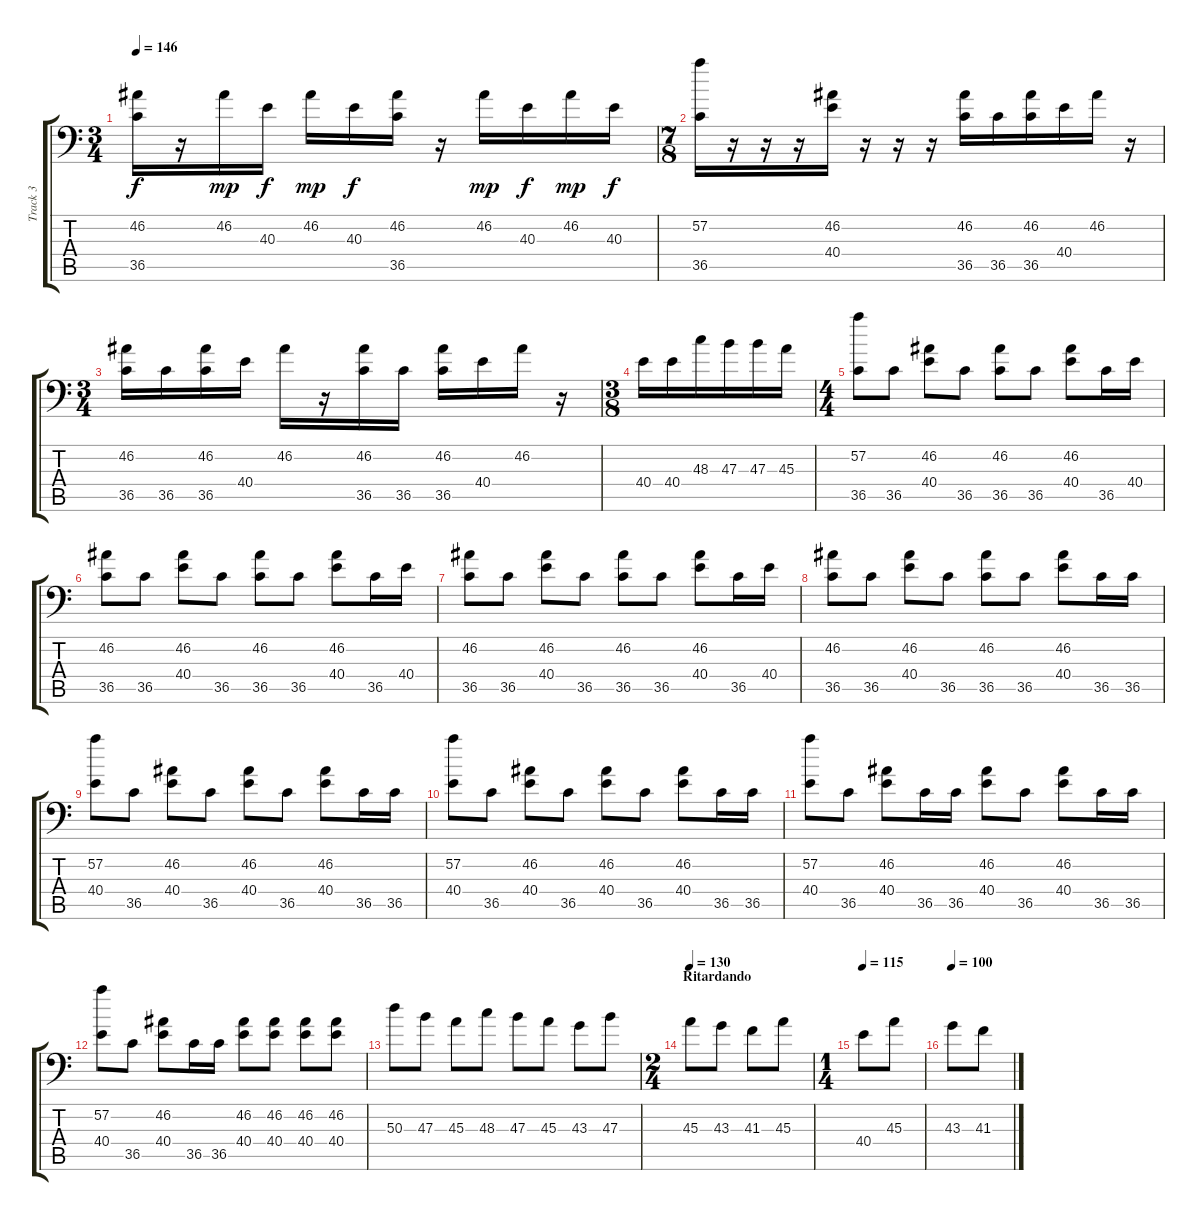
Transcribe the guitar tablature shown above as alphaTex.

\track ("Track 3" "Track 3") {instrument acousticgrandpiano}
\staff {score tabs}
\tuning (C-1 C-1 C-1 C-1 C-1 C-1) {hide}
\ts (3 4)
\tempo 146
\clef f4
\ks c
(46.2 36.5).16{dy f} r.16 46.2.16{dy mp} 40.3.16{dy f} 46.2.16{dy mp} 40.3.16{dy f} (46.2 36.5).16 r.16 46.2.16{dy mp} 40.3.16{dy f} 46.2.16{dy mp} 40.3.16{dy f} |
\ts (7 8)
(57.2 36.5).16 r.16 r.16 r.16 (46.2 40.4).16 r.16 r.16 r.16 (46.2 36.5).16 36.5.16 (46.2 36.5).16 40.4.16 46.2.16 r.16 |
\ts (3 4)
(46.2 36.5).16 36.5.16 (46.2 36.5).16 40.4.16 46.2.16 r.16 (46.2 36.5).16 36.5.16 (46.2 36.5).16 40.4.16 46.2.16 r.16 |
\ts (3 8)
40.4.16 40.4.16 48.3.16 47.3.16 47.3.16 45.3.16 |
\ts (4 4)
(57.2 36.5).8 36.5.8 (46.2 40.4).8 36.5.8 (46.2 36.5).8 36.5.8 (46.2 40.4).8 36.5.16 40.4.16 |
(46.2 36.5).8 36.5.8 (46.2 40.4).8 36.5.8 (46.2 36.5).8 36.5.8 (46.2 40.4).8 36.5.16 40.4.16 |
(46.2 36.5).8 36.5.8 (46.2 40.4).8 36.5.8 (46.2 36.5).8 36.5.8 (46.2 40.4).8 36.5.16 40.4.16 |
(46.2 36.5).8 36.5.8 (46.2 40.4).8 36.5.8 (46.2 36.5).8 36.5.8 (46.2 40.4).8 36.5.16 36.5.16 |
(57.2 40.4).8 36.5.8 (46.2 40.4).8 36.5.8 (46.2 40.4).8 36.5.8 (46.2 40.4).8 36.5.16 36.5.16 |
(57.2 40.4).8 36.5.8 (46.2 40.4).8 36.5.8 (46.2 40.4).8 36.5.8 (46.2 40.4).8 36.5.16 36.5.16 |
(57.2 40.4).8 36.5.8 (46.2 40.4).8 36.5.16 36.5.16 (46.2 40.4).8 36.5.8 (46.2 40.4).8 36.5.16 36.5.16 |
(57.2 40.4).8 36.5.8 (46.2 40.4).8 36.5.16 36.5.16 (46.2 40.4).8 (46.2 40.4).8 (46.2 40.4).8 (46.2 40.4).8 |
50.3.8 47.3.8 45.3.8 48.3.8 47.3.8 45.3.8 43.3.8 47.3.8 |
\ts (2 4)
\section ("" "Ritardando")
\tempo 130
45.3.8 43.3.8 41.3.8 45.3.8 |
\ts (1 4)
\tempo 115
40.4.8 45.3.8 |
\tempo 100
43.3.8 41.3.8
